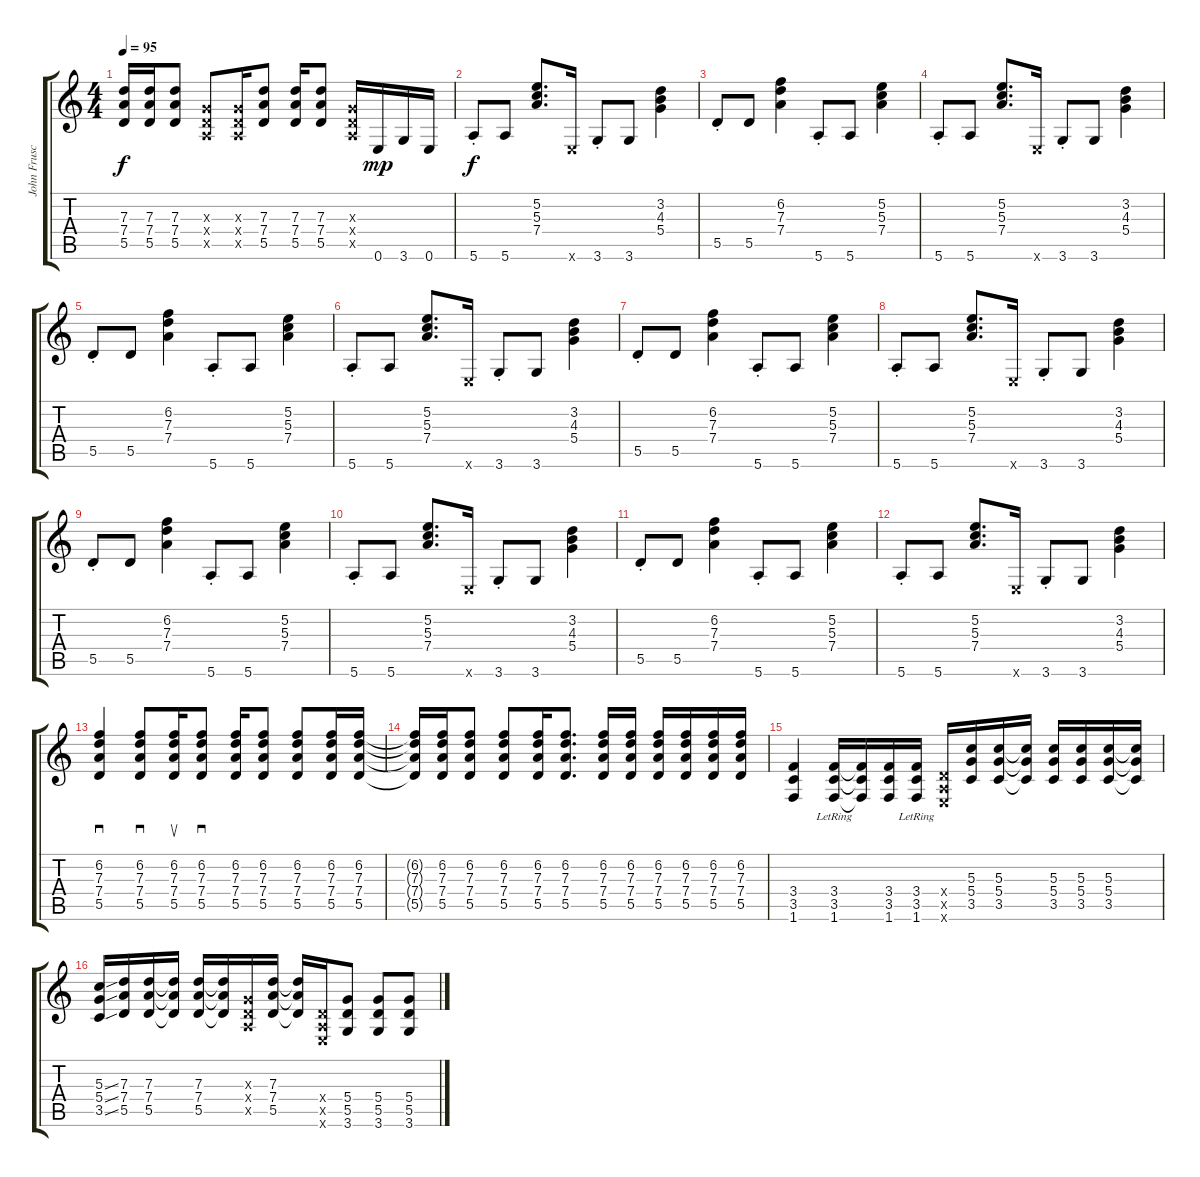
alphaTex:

\track ("John Frusciante" "John Frusc") {instrument distortionguitar}
\staff {score tabs}
\tuning (E4 B3 G3 D3 A2 E2) {hide}
\ts (4 4)
\tempo 95
\clef g2
\ks c
(7.3{t} 7.4{t} 5.5{t}).16{dy f} (7.3 7.4 5.5).16 (7.3 7.4 5.5).8 (0.3{x} 0.4{x} 0.5{x}).8 (0.3{x} 0.4{x} 0.5{x}).16 (7.3 7.4 5.5).8 (7.3 7.4 5.5).16 (7.3 7.4 5.5).8 (0.3{x} 0.4{x} 0.5{x}).16 0.6.16{dy mp} 3.6.16 0.6.16 |
5.6{st}.8{dy f volume 12 balance 3 instrument distortionguitar} 5.6.8 (5.2 5.3 7.4).8{d} 0.6{x}.16 3.6{st}.8 3.6.8 (3.2 4.3 5.4).4 |
5.5{st}.8 5.5.8 (6.2 7.3 7.4).4 5.6{st}.8 5.6.8 (5.2 5.3 7.4).4 |
5.6{st}.8 5.6.8 (5.2 5.3 7.4).8{d} 0.6{x}.16 3.6{st}.8 3.6.8 (3.2 4.3 5.4).4 |
5.5{st}.8 5.5.8 (6.2 7.3 7.4).4 5.6{st}.8 5.6.8 (5.2 5.3 7.4).4 |
5.6{st}.8 5.6.8 (5.2 5.3 7.4).8{d} 0.6{x}.16 3.6{st}.8 3.6.8 (3.2 4.3 5.4).4 |
5.5{st}.8 5.5.8 (6.2 7.3 7.4).4 5.6{st}.8 5.6.8 (5.2 5.3 7.4).4 |
5.6{st}.8 5.6.8 (5.2 5.3 7.4).8{d} 0.6{x}.16 3.6{st}.8 3.6.8 (3.2 4.3 5.4).4 |
5.5{st}.8 5.5.8 (6.2 7.3 7.4).4 5.6{st}.8 5.6.8 (5.2 5.3 7.4).4 |
5.6{st}.8 5.6.8 (5.2 5.3 7.4).8{d} 0.6{x}.16 3.6{st}.8 3.6.8 (3.2 4.3 5.4).4 |
5.5{st}.8 5.5.8 (6.2 7.3 7.4).4 5.6{st}.8 5.6.8 (5.2 5.3 7.4).4 |
5.6{st}.8 5.6.8 (5.2 5.3 7.4).8{d} 0.6{x}.16 3.6{st}.8 3.6.8 (3.2 4.3 5.4).4 |
(6.2 7.3 7.4 5.5).4{sd balance 8} (6.2 7.3 7.4 5.5).8{sd} (6.2 7.3 7.4 5.5).16{su} (6.2 7.3 7.4 5.5).8{sd} (6.2 7.3 7.4 5.5).16 (6.2 7.3 7.4 5.5).8 (6.2 7.3 7.4 5.5).8 (6.2 7.3 7.4 5.5).16 (6.2 7.3 7.4 5.5).16 |
(6.2{t} 7.3{t} 7.4{t} 5.5{t}).16 (6.2 7.3 7.4 5.5).16 (6.2 7.3 7.4 5.5).8 (6.2 7.3 7.4 5.5).8 (6.2 7.3 7.4 5.5).16 (6.2 7.3 7.4 5.5).8{d} (6.2 7.3 7.4 5.5).16 (6.2 7.3 7.4 5.5).16 (6.2 7.3 7.4 5.5).16 (6.2 7.3 7.4 5.5).16 (6.2 7.3 7.4 5.5).16 (6.2 7.3 7.4 5.5).16 |
(3.4 3.5 1.6).4{balance 8 instrument overdrivenguitar} (3.4{lr} 3.5{lr} 1.6{lr}).16 (3.4{t} 3.5{t} 1.6{t}).16 (3.4 3.5 1.6).16 (3.4{lr} 3.5{lr} 1.6{lr}).16 (0.4{x} 0.5{x} 0.6{x}).16 (5.3 5.4 3.5).16 (5.3 5.4 3.5).16 (5.3{t} 5.4{t} 3.5{t}).16 (5.3 5.4 3.5).16 (5.3 5.4 3.5).16 (5.3 5.4 3.5).16 (5.3{t} 5.4{t} 3.5{t}).16 |
(5.3{ss} 5.4{ss} 3.5{ss}).16 (7.3 7.4 5.5).16 (7.3 7.4 5.5).16 (7.3{t} 7.4{t} 5.5{t}).16 (7.3 7.4 5.5).16 (7.3{t} 7.4{t} 5.5{t}).16 (0.3{x} 0.4{x} 0.5{x}).16 (7.3 7.4 5.5).16 (7.3{t} 7.4{t} 5.5{t}).16 (0.4{x} 0.5{x} 0.6{x}).16 (5.4 5.5 3.6).8 (5.4 5.5 3.6).8 (5.4 5.5 3.6).8
